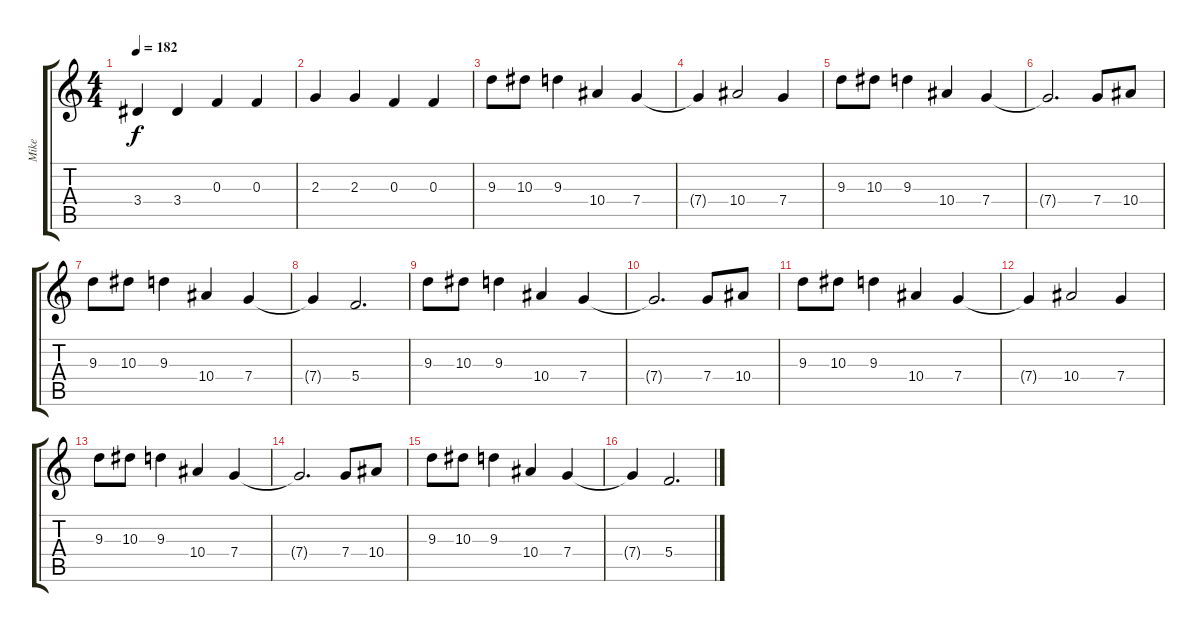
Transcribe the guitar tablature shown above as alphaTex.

\track ("Mike" "Mike") {instrument distortionguitar}
\staff {score tabs}
\tuning (D4 A3 F3 C3 G2 C2) {hide}
\ts (4 4)
\tempo 182
\clef g2
\ks c
3.4.4{dy f} 3.4.4 0.3.4 0.3.4 |
2.3.4 2.3.4 0.3.4 0.3.4 |
9.3.8 10.3.8 9.3.4 10.4.4 7.4.4 |
7.4{t}.4 10.4.2 7.4.4 |
9.3.8 10.3.8 9.3.4 10.4.4 7.4.4 |
7.4{t}.2{d} 7.4.8 10.4.8 |
9.3.8 10.3.8 9.3.4 10.4.4 7.4.4 |
7.4{t}.4 5.4.2{d} |
9.3.8 10.3.8 9.3.4 10.4.4 7.4.4 |
7.4{t}.2{d} 7.4.8 10.4.8 |
9.3.8 10.3.8 9.3.4 10.4.4 7.4.4 |
7.4{t}.4 10.4.2 7.4.4 |
9.3.8 10.3.8 9.3.4 10.4.4 7.4.4 |
7.4{t}.2{d} 7.4.8 10.4.8 |
9.3.8 10.3.8 9.3.4 10.4.4 7.4.4 |
7.4{t}.4 5.4.2{d}
